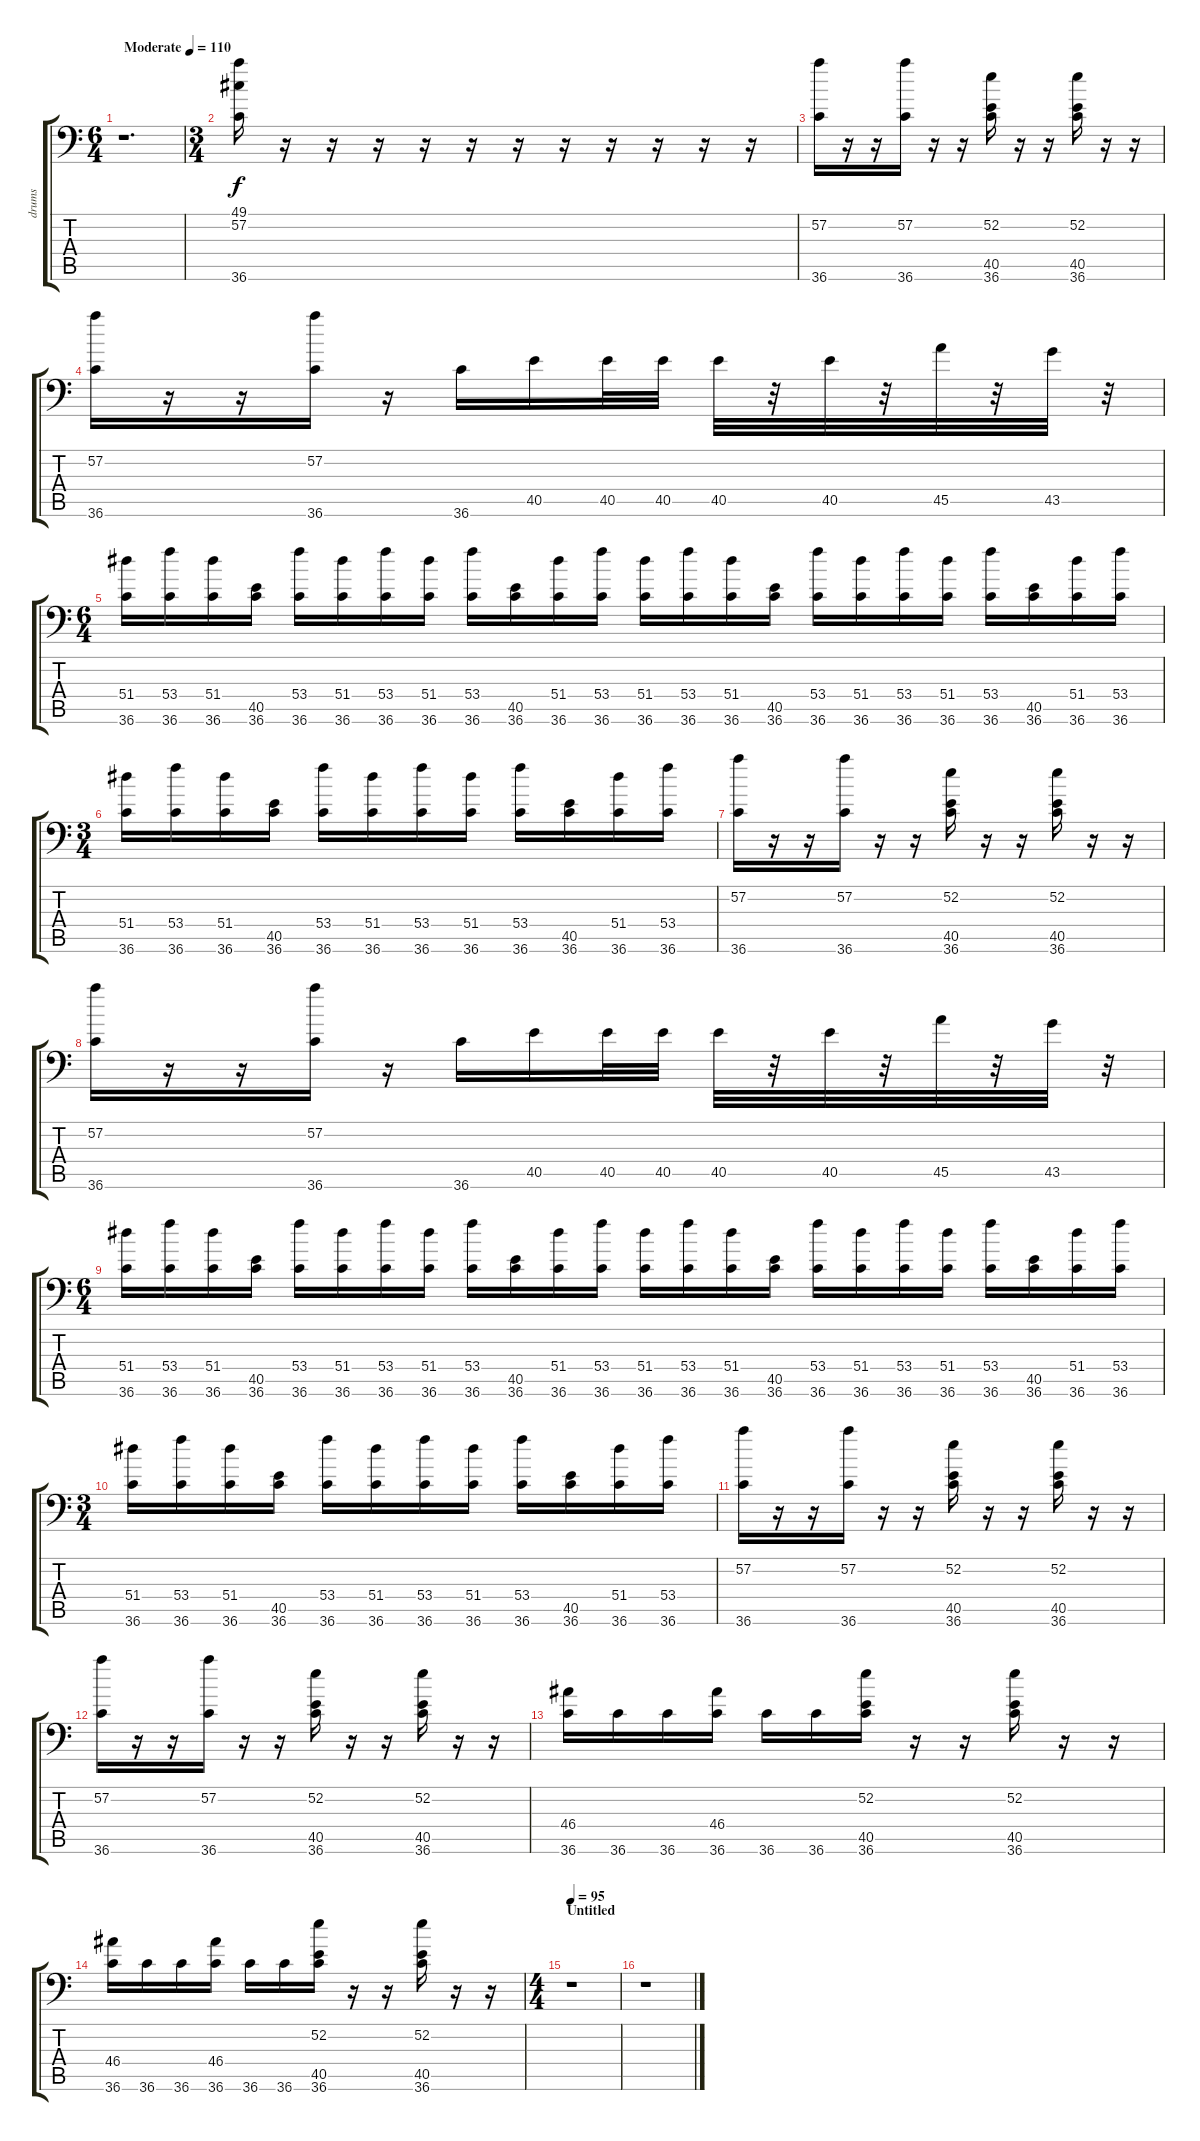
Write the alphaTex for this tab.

\track ("drums" "drums") {instrument acousticgrandpiano}
\staff {score tabs}
\tuning (C-1 C-1 C-1 C-1 C-1 C-1) {hide}
\ts (6 4)
\tempo (110 "Moderate")
\clef f4
\ks c
r.1{d dy f instrument acousticgrandpiano} |
\ts (3 4)
(49.1 57.2 36.6).16 r.16 r.16 r.16 r.16 r.16 r.16 r.16 r.16 r.16 r.16 r.16 |
(57.2 36.6).16 r.16 r.16 (57.2 36.6).16 r.16 r.16 (52.2 40.5 36.6).16 r.16 r.16 (52.2 40.5 36.6).16 r.16 r.16 |
(57.2 36.6).16 r.16 r.16 (57.2 36.6).16 r.16 36.6.16 40.5.16 40.5.32 40.5.32 40.5.32 r.32 40.5.32 r.32 45.5.32 r.32 43.5.32 r.32 |
\ts (6 4)
(51.4 36.6).16 (53.4 36.6).16 (51.4 36.6).16 (40.5 36.6).16 (53.4 36.6).16 (51.4 36.6).16 (53.4 36.6).16 (51.4 36.6).16 (53.4 36.6).16 (40.5 36.6).16 (51.4 36.6).16 (53.4 36.6).16 (51.4 36.6).16 (53.4 36.6).16 (51.4 36.6).16 (40.5 36.6).16 (53.4 36.6).16 (51.4 36.6).16 (53.4 36.6).16 (51.4 36.6).16 (53.4 36.6).16 (40.5 36.6).16 (51.4 36.6).16 (53.4 36.6).16 |
\ts (3 4)
(51.4 36.6).16 (53.4 36.6).16 (51.4 36.6).16 (40.5 36.6).16 (53.4 36.6).16 (51.4 36.6).16 (53.4 36.6).16 (51.4 36.6).16 (53.4 36.6).16 (40.5 36.6).16 (51.4 36.6).16 (53.4 36.6).16 |
(57.2 36.6).16 r.16 r.16 (57.2 36.6).16 r.16 r.16 (52.2 40.5 36.6).16 r.16 r.16 (52.2 40.5 36.6).16 r.16 r.16 |
(57.2 36.6).16 r.16 r.16 (57.2 36.6).16 r.16 36.6.16 40.5.16 40.5.32 40.5.32 40.5.32 r.32 40.5.32 r.32 45.5.32 r.32 43.5.32 r.32 |
\ts (6 4)
(51.4 36.6).16 (53.4 36.6).16 (51.4 36.6).16 (40.5 36.6).16 (53.4 36.6).16 (51.4 36.6).16 (53.4 36.6).16 (51.4 36.6).16 (53.4 36.6).16 (40.5 36.6).16 (51.4 36.6).16 (53.4 36.6).16 (51.4 36.6).16 (53.4 36.6).16 (51.4 36.6).16 (40.5 36.6).16 (53.4 36.6).16 (51.4 36.6).16 (53.4 36.6).16 (51.4 36.6).16 (53.4 36.6).16 (40.5 36.6).16 (51.4 36.6).16 (53.4 36.6).16 |
\ts (3 4)
(51.4 36.6).16 (53.4 36.6).16 (51.4 36.6).16 (40.5 36.6).16 (53.4 36.6).16 (51.4 36.6).16 (53.4 36.6).16 (51.4 36.6).16 (53.4 36.6).16 (40.5 36.6).16 (51.4 36.6).16 (53.4 36.6).16 |
(57.2 36.6).16 r.16 r.16 (57.2 36.6).16 r.16 r.16 (52.2 40.5 36.6).16 r.16 r.16 (52.2 40.5 36.6).16 r.16 r.16 |
(57.2 36.6).16 r.16 r.16 (57.2 36.6).16 r.16 r.16 (52.2 40.5 36.6).16 r.16 r.16 (52.2 40.5 36.6).16 r.16 r.16 |
(46.4 36.6).16 36.6.16 36.6.16 (46.4 36.6).16 36.6.16 36.6.16 (52.2 40.5 36.6).16 r.16 r.16 (52.2 40.5 36.6).16 r.16 r.16 |
(46.4 36.6).16 36.6.16 36.6.16 (46.4 36.6).16 36.6.16 36.6.16 (52.2 40.5 36.6).16 r.16 r.16 (52.2 40.5 36.6).16 r.16 r.16 |
\ts (4 4)
\section ("" "Untitled")
\tempo 95
r.1 |
r.1
